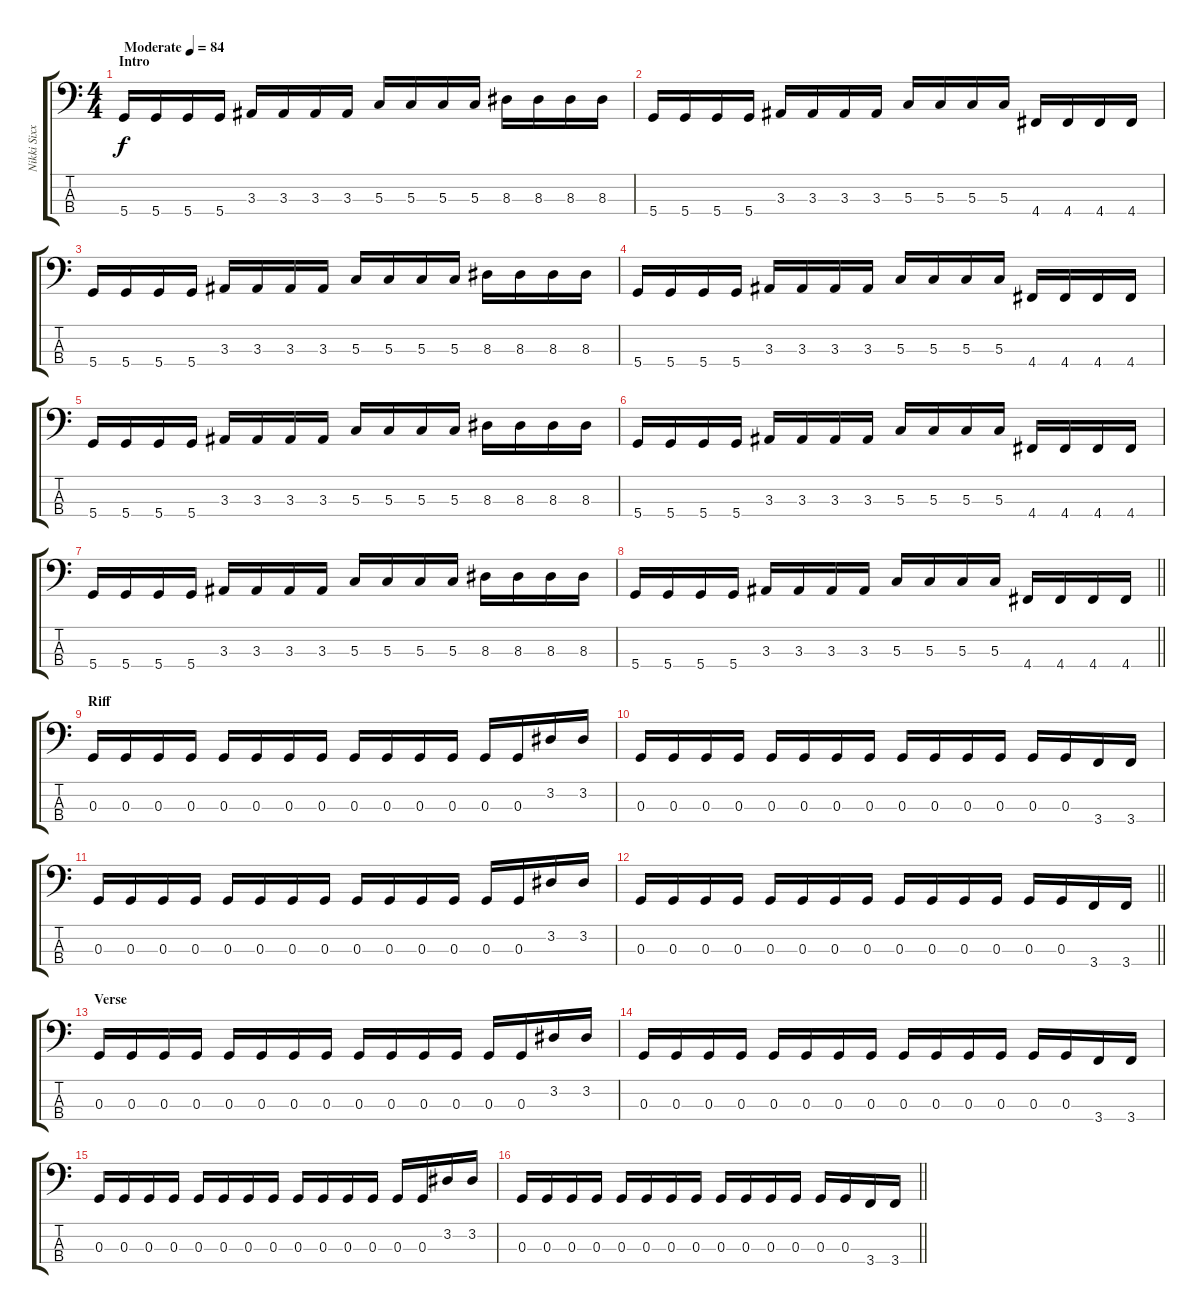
\track ("Nikki Sixx" "Nikki Sixx") {instrument electricbassfinger}
\staff {score tabs}
\tuning (F2 C2 G1 D1) {hide}
\ts (4 4)
\section ("" "Intro")
\tempo (84 "Moderate")
\clef f4
\ks c
5.4.16{dy f instrument electricbassfinger} 5.4.16 5.4.16 5.4.16 3.3.16 3.3.16 3.3.16 3.3.16 5.3.16 5.3.16 5.3.16 5.3.16 8.3.16 8.3.16 8.3.16 8.3.16 |
5.4.16 5.4.16 5.4.16 5.4.16 3.3.16 3.3.16 3.3.16 3.3.16 5.3.16 5.3.16 5.3.16 5.3.16 4.4.16 4.4.16 4.4.16 4.4.16 |
5.4.16 5.4.16 5.4.16 5.4.16 3.3.16 3.3.16 3.3.16 3.3.16 5.3.16 5.3.16 5.3.16 5.3.16 8.3.16 8.3.16 8.3.16 8.3.16 |
5.4.16 5.4.16 5.4.16 5.4.16 3.3.16 3.3.16 3.3.16 3.3.16 5.3.16 5.3.16 5.3.16 5.3.16 4.4.16 4.4.16 4.4.16 4.4.16 |
5.4.16 5.4.16 5.4.16 5.4.16 3.3.16 3.3.16 3.3.16 3.3.16 5.3.16 5.3.16 5.3.16 5.3.16 8.3.16 8.3.16 8.3.16 8.3.16 |
5.4.16 5.4.16 5.4.16 5.4.16 3.3.16 3.3.16 3.3.16 3.3.16 5.3.16 5.3.16 5.3.16 5.3.16 4.4.16 4.4.16 4.4.16 4.4.16 |
5.4.16 5.4.16 5.4.16 5.4.16 3.3.16 3.3.16 3.3.16 3.3.16 5.3.16 5.3.16 5.3.16 5.3.16 8.3.16 8.3.16 8.3.16 8.3.16 |
\barLineRight lightlight
5.4.16 5.4.16 5.4.16 5.4.16 3.3.16 3.3.16 3.3.16 3.3.16 5.3.16 5.3.16 5.3.16 5.3.16 4.4.16 4.4.16 4.4.16 4.4.16 |
\section ("" "Riff")
0.3.16 0.3.16 0.3.16 0.3.16 0.3.16 0.3.16 0.3.16 0.3.16 0.3.16 0.3.16 0.3.16 0.3.16 0.3.16 0.3.16 3.2.16 3.2.16 |
0.3.16 0.3.16 0.3.16 0.3.16 0.3.16 0.3.16 0.3.16 0.3.16 0.3.16 0.3.16 0.3.16 0.3.16 0.3.16 0.3.16 3.4.16 3.4.16 |
0.3.16 0.3.16 0.3.16 0.3.16 0.3.16 0.3.16 0.3.16 0.3.16 0.3.16 0.3.16 0.3.16 0.3.16 0.3.16 0.3.16 3.2.16 3.2.16 |
\barLineRight lightlight
0.3.16 0.3.16 0.3.16 0.3.16 0.3.16 0.3.16 0.3.16 0.3.16 0.3.16 0.3.16 0.3.16 0.3.16 0.3.16 0.3.16 3.4.16 3.4.16 |
\section ("" "Verse")
0.3.16 0.3.16 0.3.16 0.3.16 0.3.16 0.3.16 0.3.16 0.3.16 0.3.16 0.3.16 0.3.16 0.3.16 0.3.16 0.3.16 3.2.16 3.2.16 |
0.3.16 0.3.16 0.3.16 0.3.16 0.3.16 0.3.16 0.3.16 0.3.16 0.3.16 0.3.16 0.3.16 0.3.16 0.3.16 0.3.16 3.4.16 3.4.16 |
0.3.16 0.3.16 0.3.16 0.3.16 0.3.16 0.3.16 0.3.16 0.3.16 0.3.16 0.3.16 0.3.16 0.3.16 0.3.16 0.3.16 3.2.16 3.2.16 |
\barLineRight lightlight
0.3.16 0.3.16 0.3.16 0.3.16 0.3.16 0.3.16 0.3.16 0.3.16 0.3.16 0.3.16 0.3.16 0.3.16 0.3.16 0.3.16 3.4.16 3.4.16
